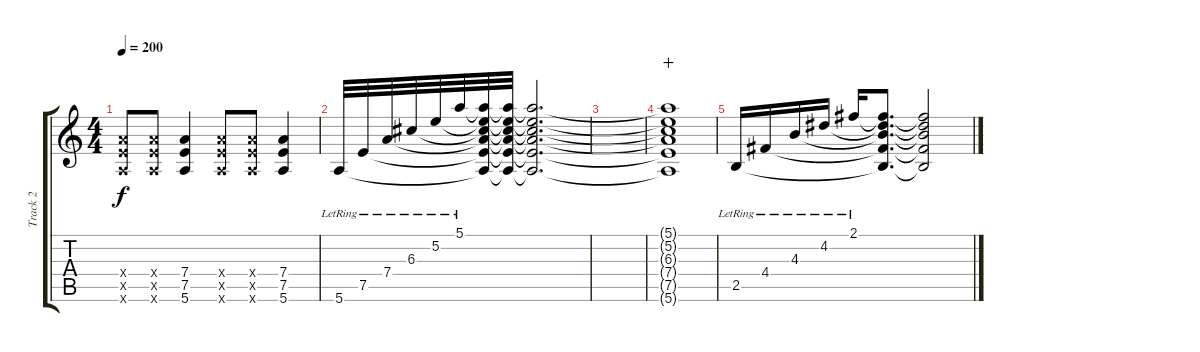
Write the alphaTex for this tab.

\track ("Track 2" "Track 2") {instrument distortionguitar}
\staff {score tabs}
\tuning (E4 B3 G3 D3 A2 E2) {hide}
\ts (4 4)
\tempo 200
\clef g2
\ks c
(7.4{x} 7.5{x} 5.6{x}).8{dy f} (7.4{x} 7.5{x} 5.6{x}).8 (7.4 7.5 5.6).4 (7.4{x} 7.5{x} 5.6{x}).8 (7.4{x} 7.5{x} 5.6{x}).8 (7.4 7.5 5.6).4 |
5.6{lr}.32 7.5{lr}.32 7.4{lr}.32 6.3{lr}.32 5.2{lr}.32 5.1{lr}.32 (5.1{t} 5.2{t} 6.3{t} 7.4{t} 7.5{t} 5.6{t}).32 (5.1{t} 5.2{t} 6.3{t} 7.4{t} 7.5{t} 5.6{t}).32 (5.1{t} 5.2{t} 6.3{t} 7.4{t} 7.5{t} 5.6{t}).2{d} |
|
(5.1{t} 5.2{t} 6.3{t} 7.4{t} 7.5{t} 5.6{t}).1{wahc} |
2.5{lr}.16 4.4{lr}.16 4.3{lr}.16 4.2{lr}.16 2.1{lr}.16 (2.1{t} 4.2{t} 4.3{t} 4.4{t} 2.5{t}).8{d} (2.1{t} 4.2{t} 4.3{t} 4.4{t} 2.5{t}).2
